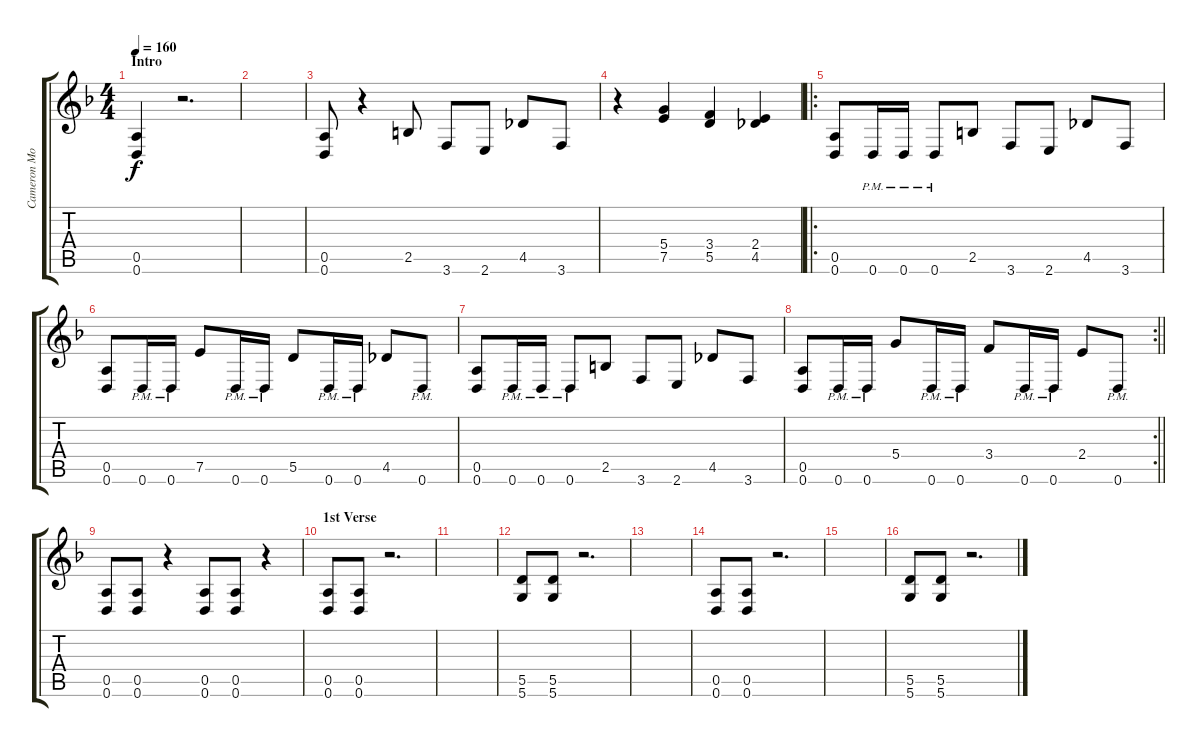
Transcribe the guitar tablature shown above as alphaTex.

\track ("Cameron Morrison" "Cameron Mo") {instrument distortionguitar}
\staff {score tabs}
\tuning (E4 B3 G3 D3 A2 D2) {hide}
\ts (4 4)
\section ("" "Intro")
\tempo 160
\clef g2
\ks dminor
(0.5 0.6).4{dy f instrument distortionguitar} r.2{d} |
|
(0.5 0.6).8 r.4 2.5.8 3.6.8 2.6.8 4.5.8 3.6.8 |
r.4 (5.4 7.5).4 (3.4 5.5).4 (2.4 4.5).4 |
\ro
(0.5 0.6).8 0.6{pm}.16 0.6{pm}.16 0.6{pm}.8 2.5.8 3.6.8 2.6.8 4.5.8 3.6.8 |
(0.5 0.6).8 0.6{pm}.16 0.6{pm}.16 7.5.8 0.6{pm}.16 0.6{pm}.16 5.5.8 0.6{pm}.16 0.6{pm}.16 4.5.8 0.6{pm}.8 |
(0.5 0.6).8 0.6{pm}.16 0.6{pm}.16 0.6{pm}.8 2.5.8 3.6.8 2.6.8 4.5.8 3.6.8 |
\rc 2
\barLineRight lightlight
(0.5 0.6).8 0.6{pm}.16 0.6{pm}.16 5.4.8 0.6{pm}.16 0.6{pm}.16 3.4.8 0.6{pm}.16 0.6{pm}.16 2.4.8 0.6{pm}.8 |
(0.5 0.6).8 (0.5 0.6).8 r.4 (0.5 0.6).8 (0.5 0.6).8 r.4 |
\section ("" "1st Verse")
(0.5 0.6).8 (0.5 0.6).8 r.2{d} |
|
(5.5 5.6).8 (5.5 5.6).8 r.2{d} |
|
(0.5 0.6).8 (0.5 0.6).8 r.2{d} |
|
(5.5 5.6).8 (5.5 5.6).8 r.2{d}
